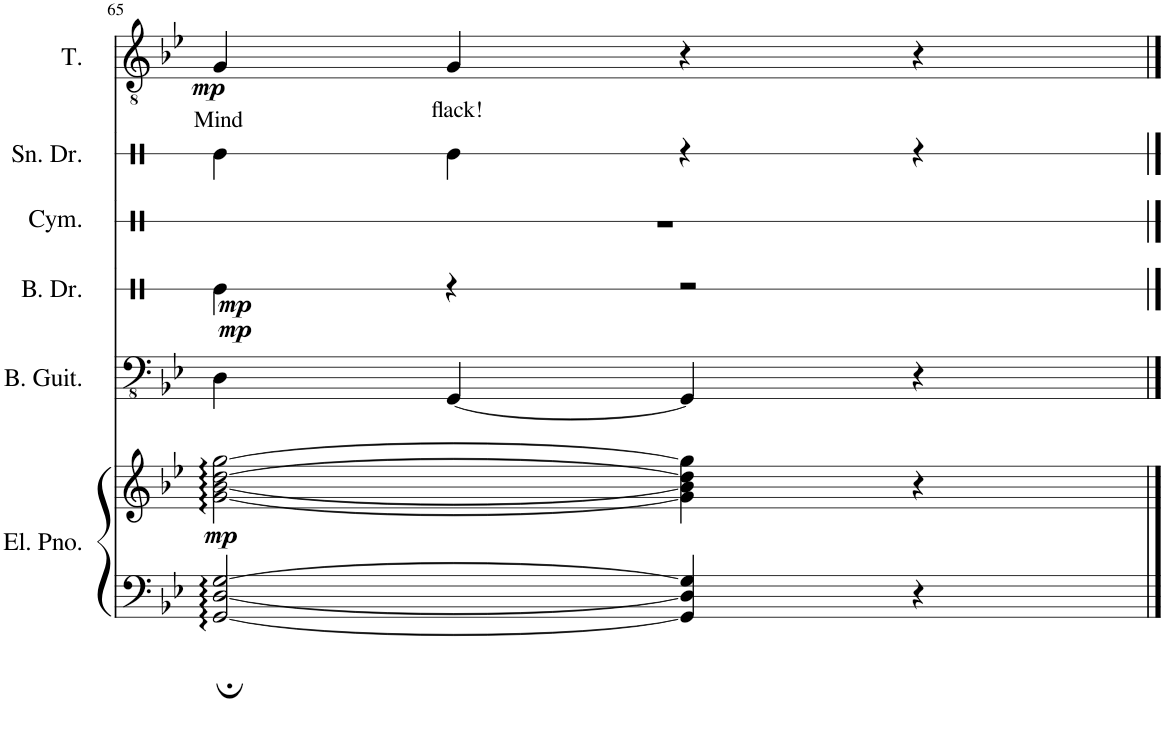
**kern	**kern	**dynam	**kern	**kern	**dynam	**kern	**kern	**kern	**text	**dynam
*part6	*part6	*part6	*part5	*part4	*part4	*part3	*part2	*part1	*part1	*part1
*staff7	*staff6	*staff6/7	*staff5	*staff4	*staff4	*staff3	*staff2	*staff1	*staff1	*staff1
*I"Electric Piano	*	*	*I"Bass Guitar	*I"Bass Drum	*	*I"Cymbal	*I"Snare Drum	*I"Tenor	*	*
*I'El. Pno.	*	*	*I'B. Guit.	*I'B. Dr.	*	*I'Cym.	*I'Sn. Dr.	*I'T.	*	*
!!LO:PB:g=z
*clefF4	*clefG2	*	*clefFv4	*clefX	*	*clefX	*clefX	*clefGv2	*	*
*k[b-e-]	*k[b-e-]	*	*k[b-e-]	*k[]	*	*k[]	*k[]	*k[b-e-]	*	*
*M4/4	*M4/4	*	*M4/4	*M4/4	*	*M4/4	*M4/4	*M4/4	*	*
=65	=65	=65	=65	=65	=65	=65	=65	=65	=65	=65
!	!	!LO:DY:b	!	!	!LO:DY:b	!	!	!	!LO:LY:b	!
!	!	!	!	!	!LO:DY:n=1:b	!	!	!	!	!LO:DY:b
[2GG/:; [2D/:; [2G/:;	[2g\ [2b-\ [2dd\ [2gg\	mp	4DD\	4Re\	mp mp	1r	4Re\	4G/	Mind	mp
!	!	!	!	!	!	!	!	!	!LO:LY:b	!
.	.	.	[4GGG/	4r	.	.	4Re\	4G/	flack!	.
4GG/] 4D/] 4G/]	4g\] 4b-\] 4dd\] 4gg\]	.	4GGG/]	2r	.	.	4r	4r	.	.
4r	4r	.	4r	.	.	.	4r	4r	.	.
==	==	==	==	==	==	==	==	==	==	==
*-	*-	*-	*-	*-	*-	*-	*-	*-	*-	*-
